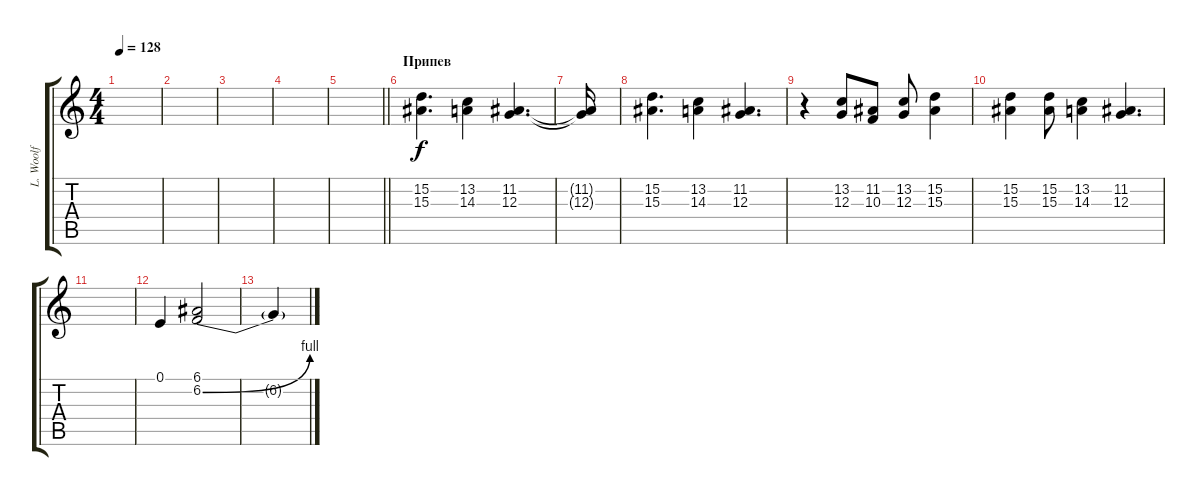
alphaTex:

\track ("L. Woolf" "L. Woolf") {instrument lead1square}
\staff {score tabs}
\tuning (E4 B3 G3 D3 A2 E2) {hide}
\ts (4 4)
\tempo 128
\clef g2
\ks c
|
|
|
|
\barLineRight lightlight
|
\section ("" "Припев")
(15.2 15.3).4{d} (13.2 14.3).4 (11.2 12.3).4{d} |
(11.2{t} 12.3{t}).16 |
(15.2 15.3).4{d} (13.2 14.3).4 (11.2 12.3).4{d} |
r.4 (13.2 12.3).8 (11.2 10.3).8 (13.2 12.3).8 (15.2 15.3).4 |
(15.2 15.3).4 (15.2 15.3).8 (13.2 14.3).4 (11.2 12.3).4{d} |
|
0.1.4 (6.1 6.2{be (bend 0 0 60 4)}).2 |
6.2{t}.4
